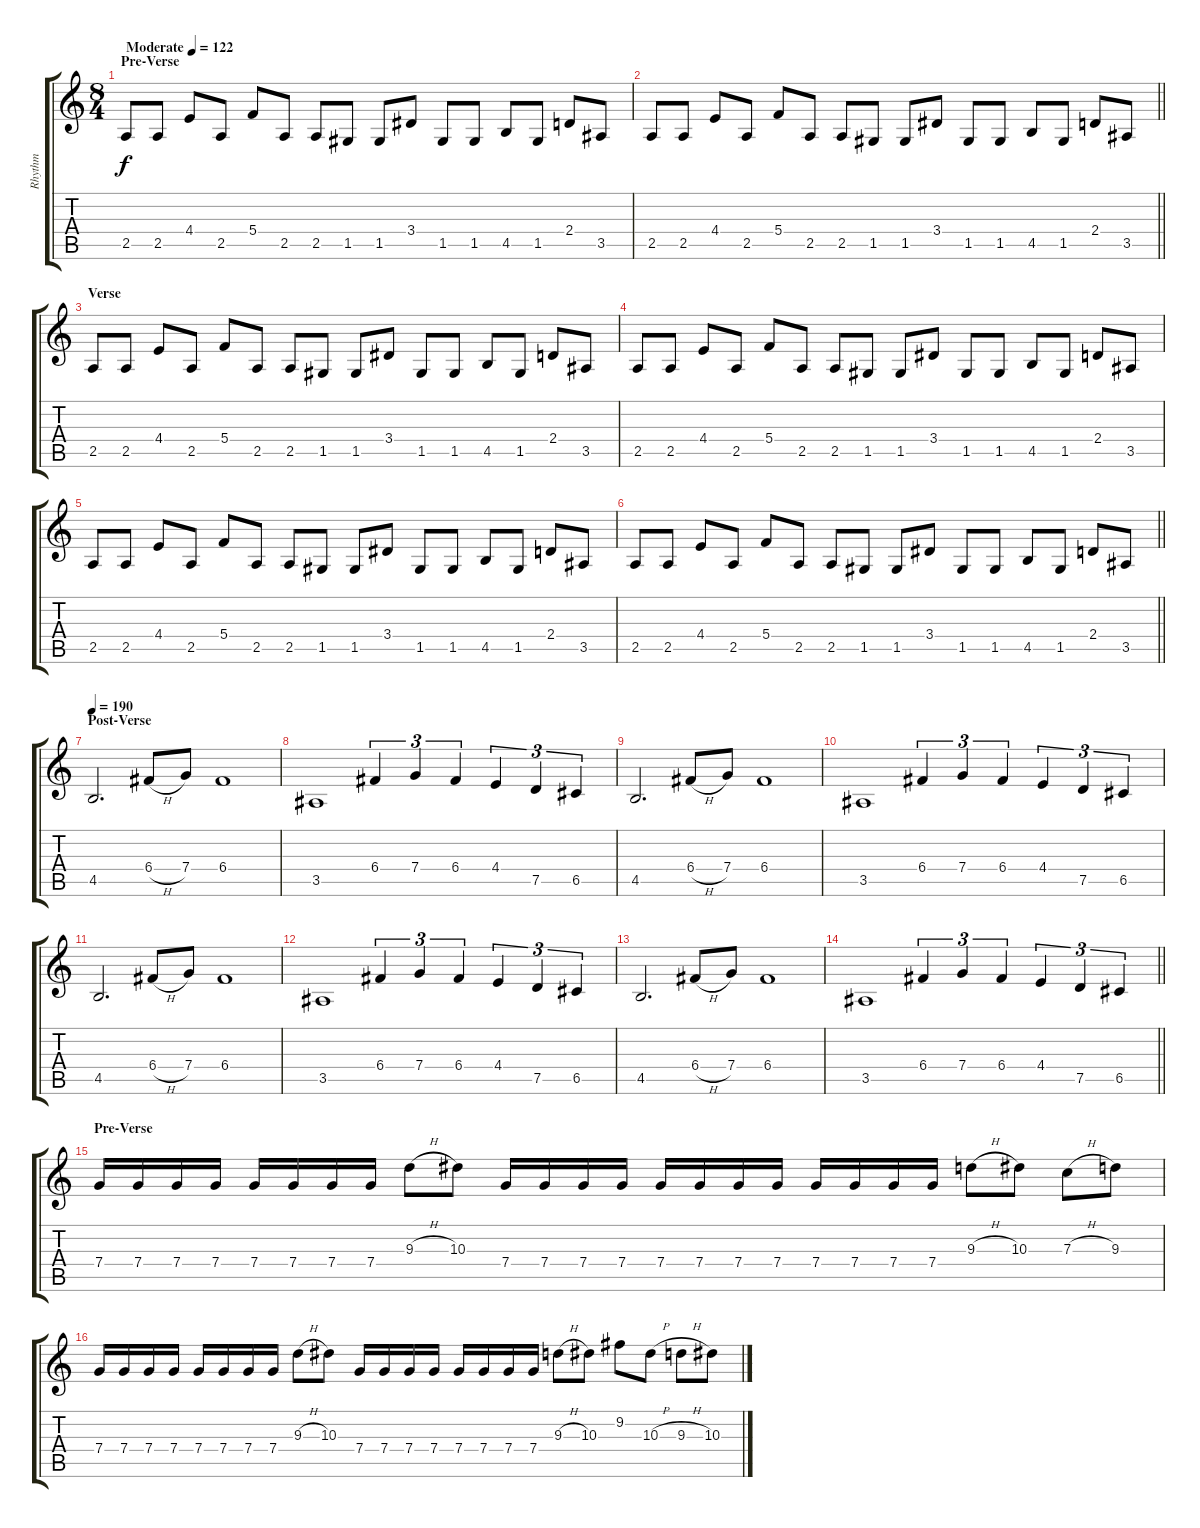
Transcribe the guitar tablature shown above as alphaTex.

\track ("Rhythm" "Rhythm") {instrument overdrivenguitar}
\staff {score tabs}
\tuning (D4 A3 F3 C3 G2 D2) {hide}
\ts (8 4)
\section ("" "Pre-Verse")
\tempo (122 "Moderate")
\clef g2
\ks c
2.5.8{dy f instrument overdrivenguitar} 2.5.8 4.4.8 2.5.8 5.4.8 2.5.8 2.5.8 1.5.8 1.5.8 3.4.8 1.5.8 1.5.8 4.5.8 1.5.8 2.4.8 3.5.8 |
\barLineRight lightlight
2.5.8 2.5.8 4.4.8 2.5.8 5.4.8 2.5.8 2.5.8 1.5.8 1.5.8 3.4.8 1.5.8 1.5.8 4.5.8 1.5.8 2.4.8 3.5.8 |
\section ("" "Verse")
2.5.8 2.5.8 4.4.8 2.5.8 5.4.8 2.5.8 2.5.8 1.5.8 1.5.8 3.4.8 1.5.8 1.5.8 4.5.8 1.5.8 2.4.8 3.5.8 |
2.5.8 2.5.8 4.4.8 2.5.8 5.4.8 2.5.8 2.5.8 1.5.8 1.5.8 3.4.8 1.5.8 1.5.8 4.5.8 1.5.8 2.4.8 3.5.8 |
2.5.8 2.5.8 4.4.8 2.5.8 5.4.8 2.5.8 2.5.8 1.5.8 1.5.8 3.4.8 1.5.8 1.5.8 4.5.8 1.5.8 2.4.8 3.5.8 |
\barLineRight lightlight
2.5.8 2.5.8 4.4.8 2.5.8 5.4.8 2.5.8 2.5.8 1.5.8 1.5.8 3.4.8 1.5.8 1.5.8 4.5.8 1.5.8 2.4.8 3.5.8 |
\section ("" "Post-Verse")
\tempo 190
4.5.2{d} 6.4{h}.8 7.4.8 6.4.1 |
3.5.1 6.4.4{tu (3 2)} 7.4.4{tu (3 2)} 6.4.4{tu (3 2)} 4.4.4{tu (3 2)} 7.5.4{tu (3 2)} 6.5.4{tu (3 2)} |
4.5.2{d} 6.4{h}.8 7.4.8 6.4.1 |
3.5.1 6.4.4{tu (3 2)} 7.4.4{tu (3 2)} 6.4.4{tu (3 2)} 4.4.4{tu (3 2)} 7.5.4{tu (3 2)} 6.5.4{tu (3 2)} |
4.5.2{d} 6.4{h}.8 7.4.8 6.4.1 |
3.5.1 6.4.4{tu (3 2)} 7.4.4{tu (3 2)} 6.4.4{tu (3 2)} 4.4.4{tu (3 2)} 7.5.4{tu (3 2)} 6.5.4{tu (3 2)} |
4.5.2{d} 6.4{h}.8 7.4.8 6.4.1 |
\barLineRight lightlight
3.5.1 6.4.4{tu (3 2)} 7.4.4{tu (3 2)} 6.4.4{tu (3 2)} 4.4.4{tu (3 2)} 7.5.4{tu (3 2)} 6.5.4{tu (3 2)} |
\section ("" "Pre-Verse")
7.4.16 7.4.16 7.4.16 7.4.16 7.4.16 7.4.16 7.4.16 7.4.16 9.3{h}.8 10.3.8 7.4.16 7.4.16 7.4.16 7.4.16 7.4.16 7.4.16 7.4.16 7.4.16 7.4.16 7.4.16 7.4.16 7.4.16 9.3{h}.8 10.3.8 7.3{h}.8 9.3.8 |
7.4.16 7.4.16 7.4.16 7.4.16 7.4.16 7.4.16 7.4.16 7.4.16 9.3{h}.8 10.3.8 7.4.16 7.4.16 7.4.16 7.4.16 7.4.16 7.4.16 7.4.16 7.4.16 9.3{h}.8 10.3.8 9.2.8 10.3{h}.8 9.3{h}.8 10.3.8
